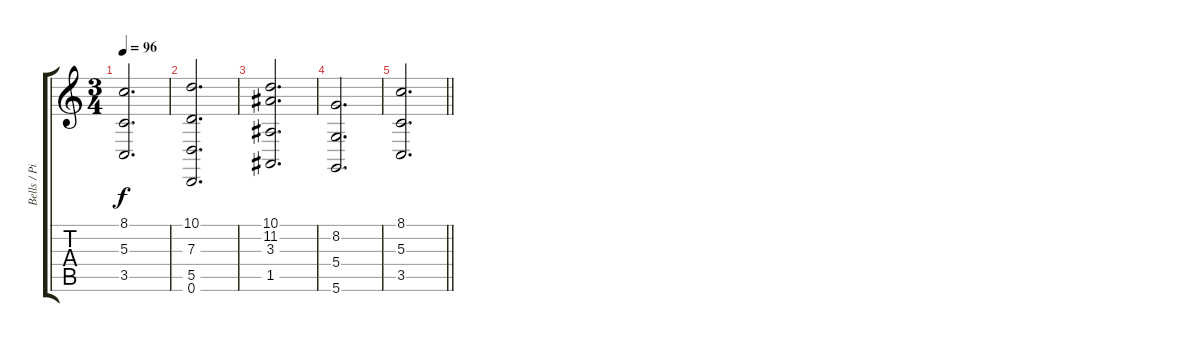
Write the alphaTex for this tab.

\track ("Bells / Piano" "Bells / Pi") {instrument tubularbells}
\staff {score tabs}
\tuning (E4 B3 G3 D3 A2 D2) {hide}
\ts (3 4)
\tempo 96
\clef g2
\ks c
(8.1 5.3 3.5).2{d dy f} |
(10.1 7.3 5.5 0.6).2{d} |
(10.1 11.2 3.3 1.5).2{d} |
(8.2 5.4 5.6).2{d} |
\barLineRight lightlight
(8.1 5.3 3.5).2{d}
